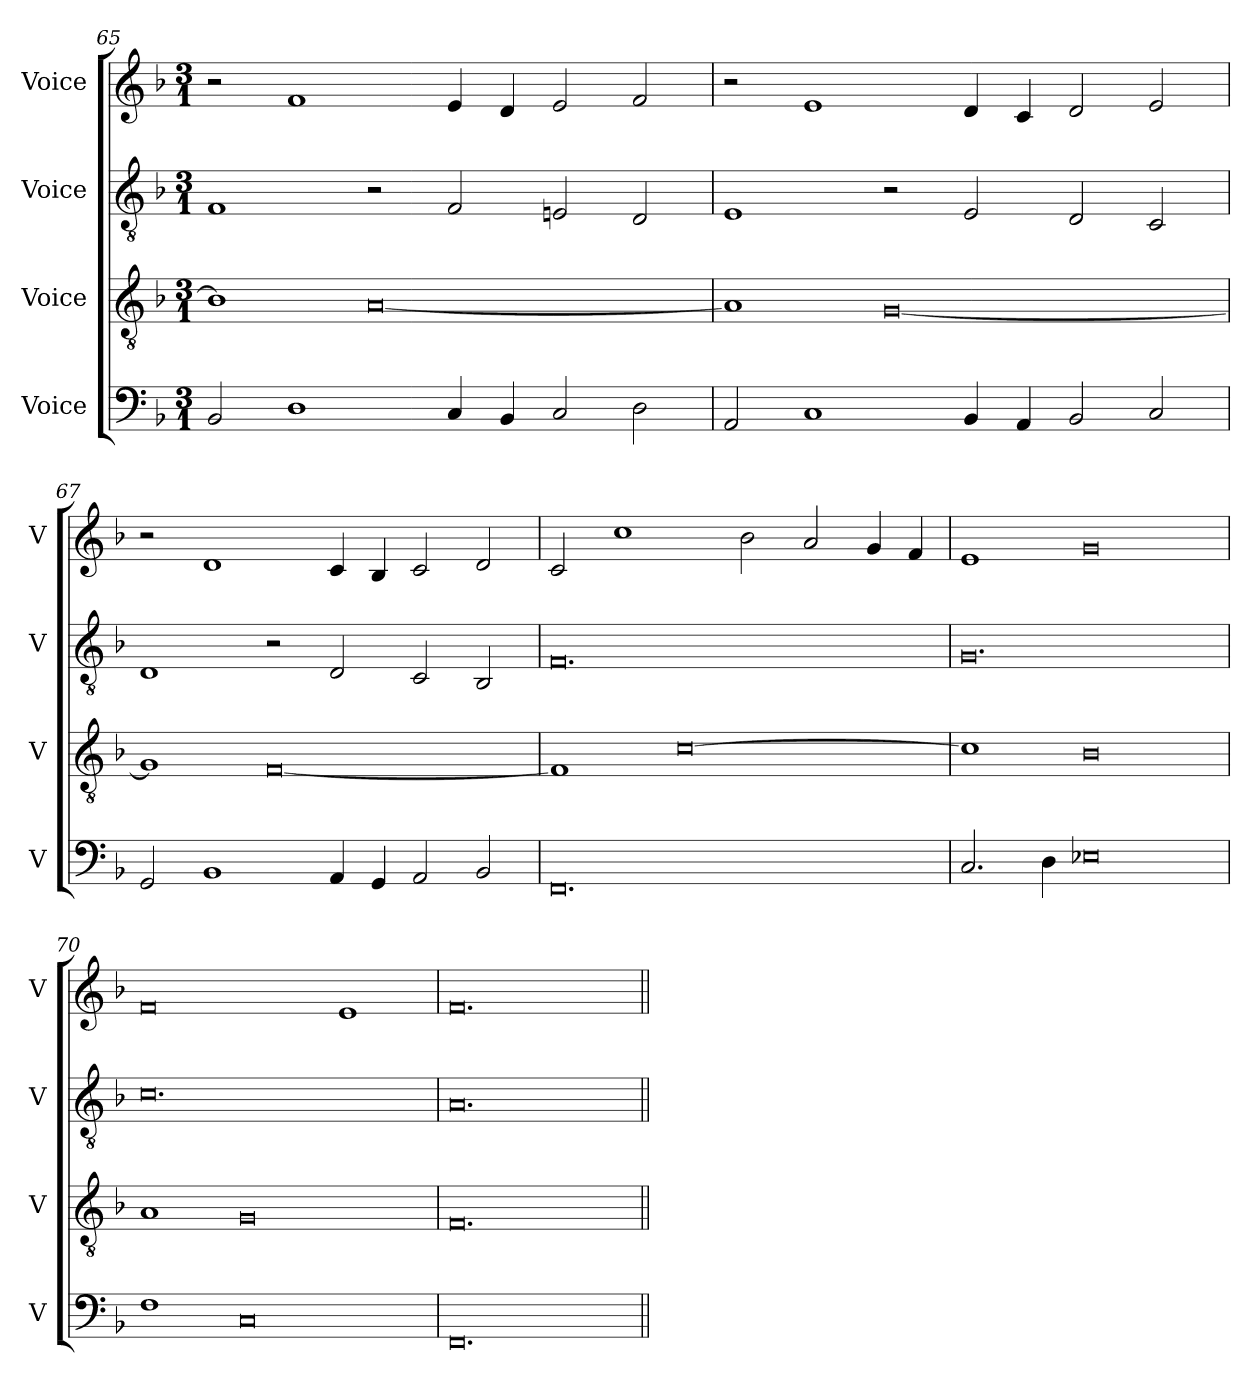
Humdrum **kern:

**kern	**kern	**kern	**kern
*part4	*part3	*part2	*part1
*staff4	*staff3	*staff2	*staff1
*I"Voice	*I"Voice	*I"Voice	*I"Voice
*I'V	*I'V	*I'V	*I'V
!!LO:LB:g=z
*clefF4	*clefGv2	*clefGv2	*clefG2
*k[b-]	*k[b-]	*k[b-]	*k[b-]
*M3/1	*M3/1	*M3/1	*M3/1
=65	=65	=65	=65
2BB-/	1B-]	1F	2r
1D	.	.	1f
.	[0A	2r	.
4C/	.	2F/	4e/
4BB-/	.	.	4d/
2C/	.	2En/	2e/
2D\	.	2D/	2f/
=66	=66	=66	=66
2AA/	1A]	1E	2r
1C	.	.	1e
.	[0G	2r	.
4BB-/	.	2E/	4d/
4AA/	.	.	4c/
2BB-/	.	2D/	2d/
2C/	.	2C/	2e/
!!LO:PB:g=z
=67	=67	=67	=67
2GG/	1G]	1D	2r
1BB-	.	.	1d
.	[0F	2r	.
4AA/	.	2D/	4c/
4GG/	.	.	4B-/
2AA/	.	2C/	2c/
2BB-/	.	2BB-/	2d/
=68	=68	=68	=68
0.FF	1F]	0.F	2c/
.	.	.	1cc
.	[0c	.	.
.	.	.	2b-\
.	.	.	2a/
.	.	.	4g/
.	.	.	4f/
=69	=69	=69	=69
2.C/	1c]	0.G	1e
4D\	.	.	.
0E-X	0B-	.	0g
!!LO:LB:g=z
=70	=70	=70	=70
1F	1A	0.c	0f
0C	0G	.	.
.	.	.	1e
=71	=71	=71	=71
0.FF	0.F	0.A	0.f
=||	=||	=||	=||
*-	*-	*-	*-
